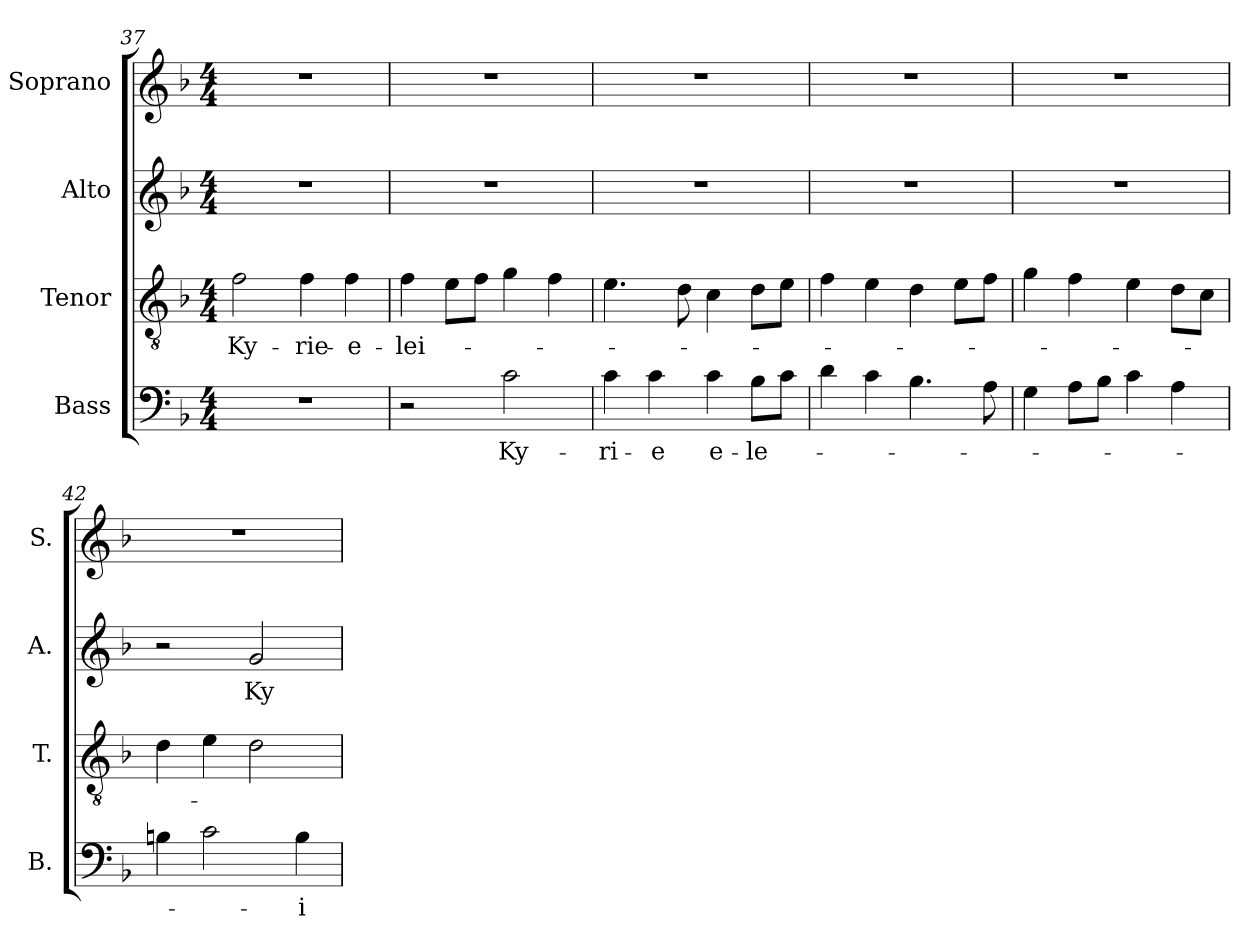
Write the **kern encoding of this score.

**kern	**text	**kern	**text	**kern	**text	**kern
*part4	*part4	*part3	*part3	*part2	*part2	*part1
*staff4	*staff4	*staff3	*staff3	*staff2	*staff2	*staff1
*I"Bass	*	*I"Tenor	*	*I"Alto	*	*I"Soprano
*I'B.	*	*I'T.	*	*I'A.	*	*I'S.
!!LO:LB:g=z
*clefF4	*	*clefGv2	*	*clefG2	*	*clefG2
*	*	*ITrd7c12	*	*	*	*
*k[b-]	*	*k[b-]	*	*k[b-]	*	*k[b-]
*F:	*	*F:	*	*F:	*	*F:
*M4/4	*	*M4/4	*	*M4/4	*	*M4/4
=37	=37	=37	=37	=37	=37	=37
!	!	!	!LO:LY:b:color=#000000	!	!	!
1r	.	2Fi\	Ky-	1r	.	1r
!	!	!	!LO:LY:b:color=#000000	!	!	!
.	.	4Fi\	-rie-	.	.	.
!	!	!	!LO:LY:b:color=#000000	!	!	!
.	.	4Fi\	-e-	.	.	.
=38	=38	=38	=38	=38	=38	=38
!	!	!	!LO:LY:b:color=#000000	!	!	!
2r	.	4Fi\	-lei-	1r	.	1r
.	.	8Ei\L	.	.	.	.
.	.	8Fi\J	.	.	.	.
!	!LO:LY:b:color=#000000	!	!	!	!	!
2ci\	Ky-	4Gi\	.	.	.	.
.	.	4Fi\	.	.	.	.
=39	=39	=39	=39	=39	=39	=39
!	!LO:LY:b:color=#000000	!	!	!	!	!
4ci\	-ri-	4.Ei\	.	1r	.	1r
!	!LO:LY:b:color=#000000	!	!	!	!	!
4ci\	-e	.	.	.	.	.
.	.	8Di\	.	.	.	.
!	!LO:LY:b:color=#000000	!	!	!	!	!
4ci\	e-	4Ci\	.	.	.	.
!	!LO:LY:b:color=#000000	!	!	!	!	!
8B-i\L	-le-	8Di\L	.	.	.	.
8ci\J	.	8Ei\J	.	.	.	.
=40	=40	=40	=40	=40	=40	=40
4di\	.	4Fi\	.	1r	.	1r
4ci\	.	4Ei\	.	.	.	.
4.B-i\	.	4Di\	.	.	.	.
.	.	8Ei\L	.	.	.	.
8Ai\	.	8Fi\J	.	.	.	.
=41	=41	=41	=41	=41	=41	=41
4Gi\	.	4Gi\	.	1r	.	1r
8Ai\L	.	4Fi\	.	.	.	.
8B-i\J	.	.	.	.	.	.
4ci\	.	4Ei\	.	.	.	.
4Ai\	.	8Di\L	.	.	.	.
.	.	8Ci\J	.	.	.	.
=42	=42	=42	=42	=42	=42	=42
4Bni\	.	4Di\	.	2r	.	1r
2ci\	.	4Ei\	.	.	.	.
!	!	!	!	!	!LO:LY:b:color=#000000	!
.	.	2Di\	.	2gi/	-Ky-	.
!	!LO:LY:b:color=#000000	!	!	!	!	!
4Bi\	-i	.	.	.	.	.
=	=	=	=	=	=	=
*-	*-	*-	*-	*-	*-	*-
